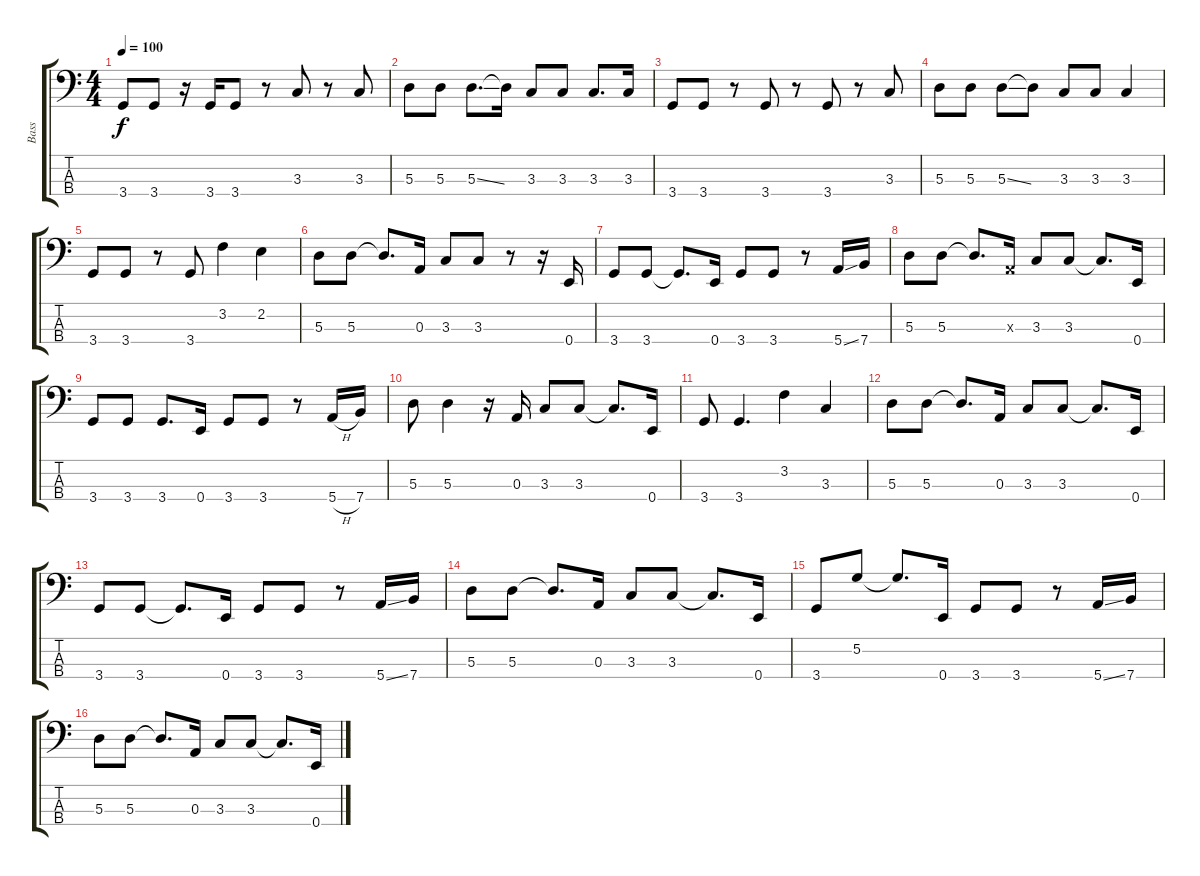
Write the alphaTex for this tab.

\track ("Bass" "Bass") {instrument electricbassfinger}
\staff {score tabs}
\tuning (G2 D2 A1 E1) {hide}
\ts (4 4)
\tempo 100
\clef f4
\ks c
3.4.8{dy f} 3.4.8 r.16 3.4.16 3.4.8 r.8 3.3.8 r.8 3.3.8 |
5.3.8 5.3.8 5.3{ss}.8{d} 5.3{t}.16 3.3.8 3.3.8 3.3.8{d} 3.3.16 |
3.4.8 3.4.8 r.8 3.4.8 r.8 3.4.8 r.8 3.3.8 |
5.3.8 5.3.8 5.3{ss}.8 5.3{t}.8 3.3.8 3.3.8 3.3.4 |
3.4.8 3.4.8 r.8 3.4.8 3.2.4 2.2.4 |
5.3.8 5.3.8 5.3{t}.8{d} 0.3.16 3.3.8 3.3.8 r.8 r.16 0.4.16 |
3.4.8 3.4.8 3.4{t}.8{d} 0.4.16 3.4.8 3.4.8 r.8 5.4{ss}.16 7.4.16 |
5.3.8 5.3.8 5.3{t}.8{d} 0.3{x}.16 3.3.8 3.3.8 3.3{t}.8{d} 0.4.16 |
3.4.8 3.4.8 3.4.8{d} 0.4.16 3.4.8 3.4.8 r.8 5.4{h}.16 7.4.16 |
5.3.8 5.3.4 r.16 0.3.16 3.3.8 3.3.8 3.3{t}.8{d} 0.4.16 |
3.4.8 3.4.4{d} 3.2.4 3.3.4 |
5.3.8 5.3.8 5.3{t}.8{d} 0.3.16 3.3.8 3.3.8 3.3{t}.8{d} 0.4.16 |
3.4.8 3.4.8 3.4{t}.8{d} 0.4.16 3.4.8 3.4.8 r.8 5.4{ss}.16 7.4.16 |
5.3.8 5.3.8 5.3{t}.8{d} 0.3.16 3.3.8 3.3.8 3.3{t}.8{d} 0.4.16 |
3.4.8 5.2.8 5.2{t}.8{d} 0.4.16 3.4.8 3.4.8 r.8 5.4{ss}.16 7.4.16 |
5.3.8 5.3.8 5.3{t}.8{d} 0.3.16 3.3.8 3.3.8 3.3{t}.8{d} 0.4.16
